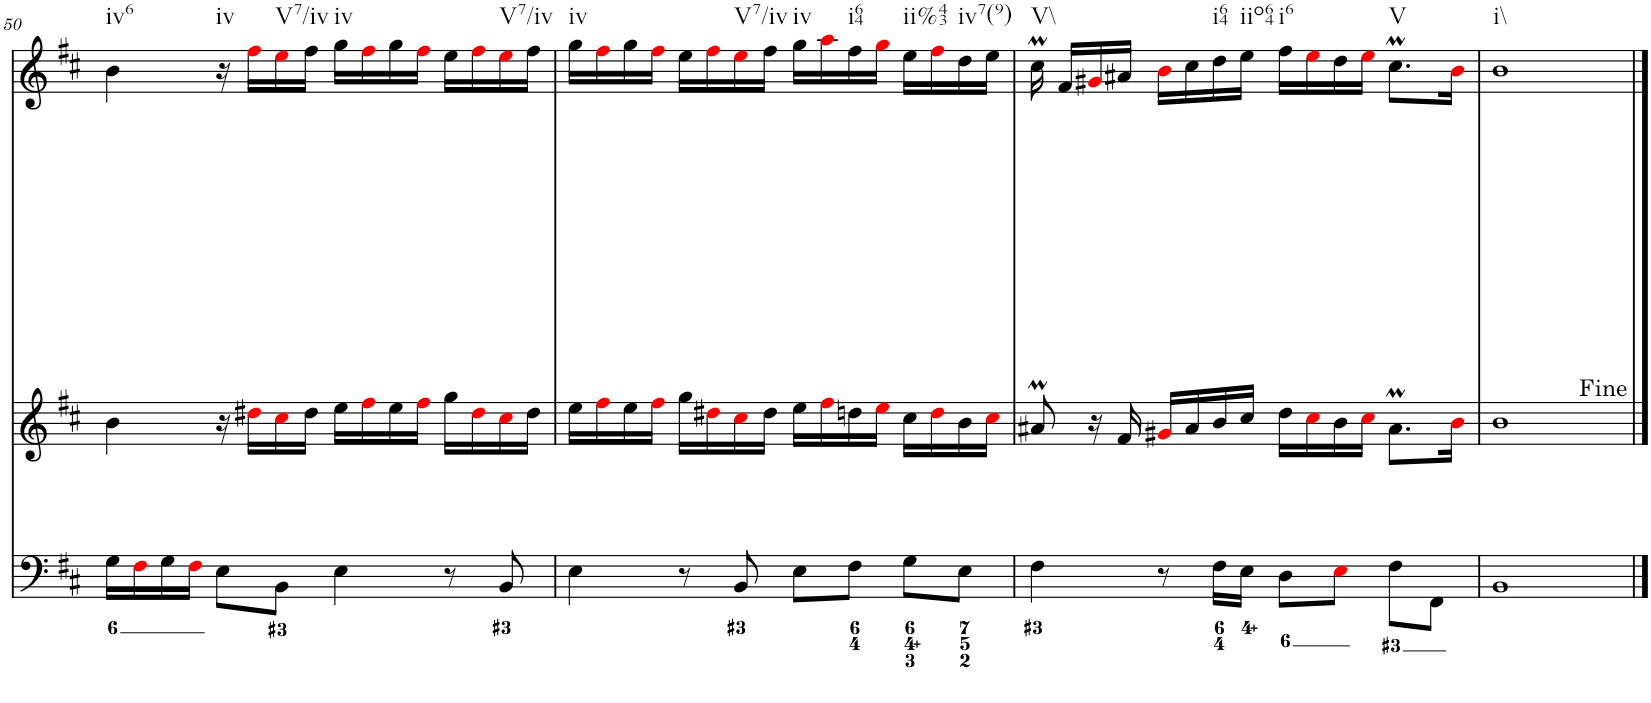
**kern	**kern	**kern
*part1	*part1	*part1
*staff3	*staff2	*staff1
*I"Piano	*	*
*I'Pno.	*	*
!!LO:PB:g=z
*clefF4	*clefG2	*clefG2
*k[f#c#]	*k[f#c#]	*k[f#c#]
*M4/4	*M4/4	*M4/4
*met(c)	*met(c)	*met(c)
=50	=50	=50
!	!	!LO:TX:b:t=iv6
16G\LL	4b\	4b\
16F#i\	.	.
16G\	.	.
16F#i\JJ	.	.
!	!	!LO:TX:b:t=iv
8E\L	16r	16r
.	16dd#Xi\LL	16ff#i\LL
!	!	!LO:TX:b:t=V7/iv
8BB\J	16cc#i\	16eei\
.	16dd#\JJ	16ff#\JJ
!	!	!LO:TX:b:t=iv
4E\	16ee\LL	16gg\LL
.	16ff#i\	16ff#i\
.	16ee\	16gg\
.	16ff#i\JJ	16ff#i\JJ
8r	16gg\LL	16ee\LL
.	16dd#i\	16ff#i\
!	!	!LO:TX:b:t=V7/iv
8BB/	16cc#i\	16eei\
.	16dd#\JJ	16ff#\JJ
=51	=51	=51
!	!	!LO:TX:b:t=iv
4E\	16ee\LL	16gg\LL
.	16ff#i\	16ff#i\
.	16ee\	16gg\
.	16ff#i\JJ	16ff#i\JJ
8r	16gg\LL	16ee\LL
.	16dd#Xi\	16ff#i\
!	!	!LO:TX:b:t=V7/iv
8BB/	16cc#i\	16eei\
.	16dd#\JJ	16ff#\JJ
!	!	!LO:TX:b:t=iv
8E\L	16ee\LL	16gg\LL
.	16ff#i\	16aai\
!	!	!LO:TX:b:t=i64
8F#\J	16ddn\	16ff#\
.	16eei\JJ	16ggi\JJ
!	!	!LO:TX:b:t=ii%43
8G\L	16cc#\LL	16ee\LL
.	16ddi\	16ff#i\
!	!	!LO:TX:b:t=iv7(9)
8E\J	16b\	16dd\
.	16cc#i\JJ	16ee\JJ
=52	=52	=52
!	!	!LO:TX:b:t=V\\
4F#\	8a#Xm/	16cc#m\
.	.	16f#/LL
.	16r	16g#Xi/
.	16f#/	16a#X/JJ
8r	16g#Xi/LL	16bi\LL
.	16a#/	16cc#\
!	!	!LO:TX:b:t=i64
16F#\LL	16b/	16dd\
!	!	!LO:TX:b:t=iio64
16E\JJ	16cc#/JJ	16ee\JJ
!	!	!LO:TX:b:t=i6
8D\L	16dd\LL	16ff#\LL
.	16cc#i\	16eei\
8Ei\J	16b\	16dd\
.	16cc#i\JJ	16eei\JJ
!	!	!LO:TX:b:t=V
8F#\L	8.a#m\L	8.cc#m\L
8FF#\J	.	.
.	16bi\Jk	16bi\Jk
=53	=53	=53
!	!	!LO:TX:b:t=i\\
1BB	1b	1b
==	==	==
*-	*-	*-
